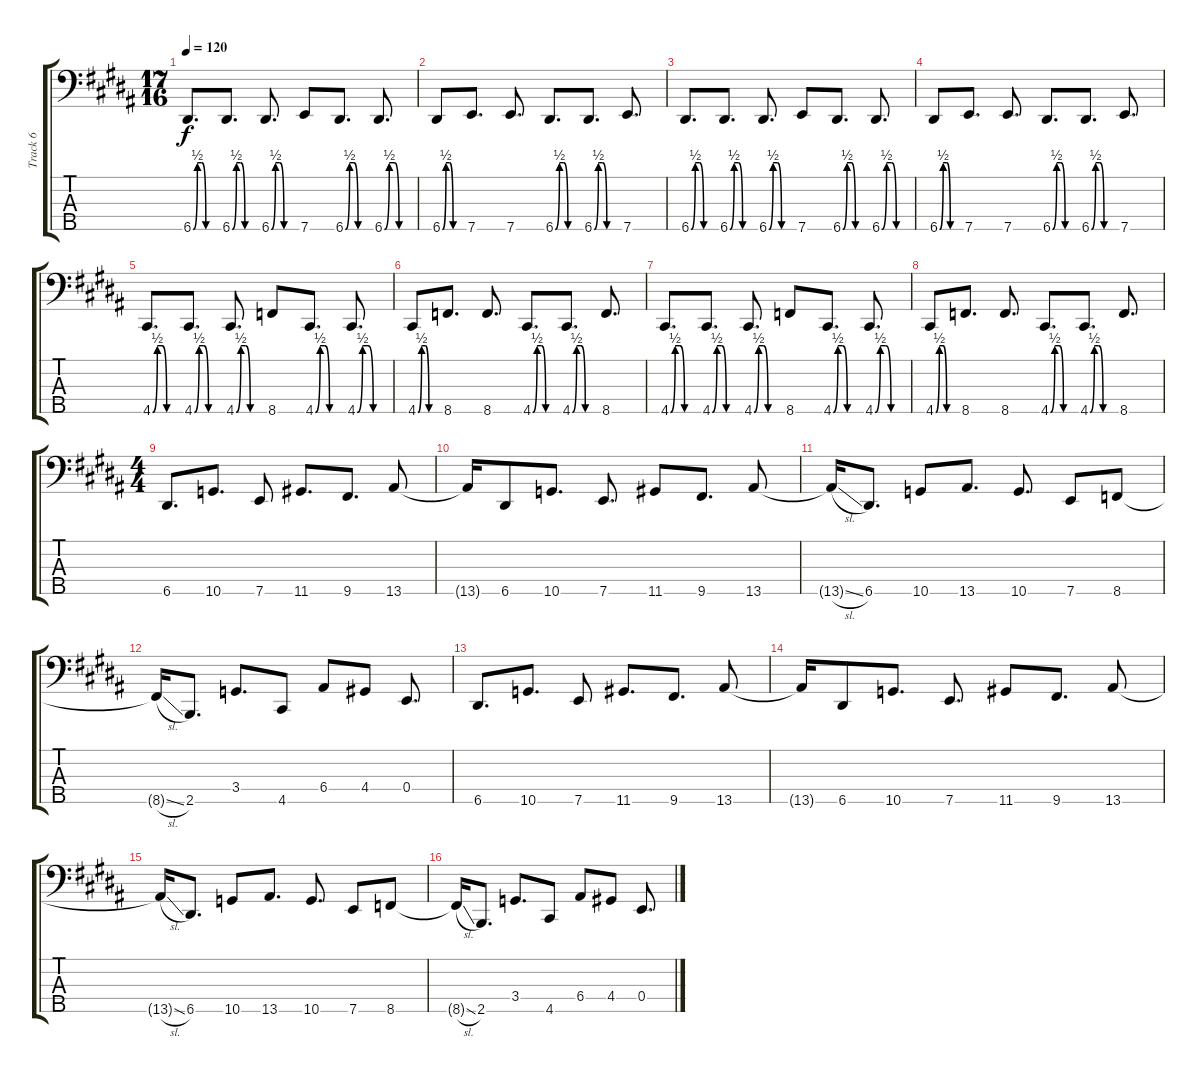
\track ("Track 6" "Track 6") {instrument overdrivenguitar}
\staff {score tabs}
\tuning (G2 D2 A1 E1 A0) {hide}
\ts (17 16)
\tempo 120
\clef f4
\ks g#minor
6.5{be (custom 0 0 10 2 20 2 30 0 60 0)}.8{d dy f} 6.5{be (custom 0 0 10 2 20 2 30 0 60 0)}.8{d} 6.5{be (custom 0 0 10 2 20 2 30 0 60 0)}.8{d} 7.5.8 6.5{be (custom 0 0 10 2 20 2 30 0 60 0)}.8{d} 6.5{be (custom 0 0 10 2 20 2 30 0 60 0)}.8{d} |
6.5{be (custom 0 0 10 2 20 2 30 0 60 0)}.8 7.5.8{d} 7.5.8{d} 6.5{be (custom 0 0 10 2 20 2 30 0 60 0)}.8{d} 6.5{be (custom 0 0 10 2 20 2 30 0 60 0)}.8{d} 7.5.8{d} |
6.5{be (custom 0 0 10 2 20 2 30 0 60 0)}.8{d} 6.5{be (custom 0 0 10 2 20 2 30 0 60 0)}.8{d} 6.5{be (custom 0 0 10 2 20 2 30 0 60 0)}.8{d} 7.5.8 6.5{be (custom 0 0 10 2 20 2 30 0 60 0)}.8{d} 6.5{be (custom 0 0 10 2 20 2 30 0 60 0)}.8{d} |
6.5{be (custom 0 0 10 2 20 2 30 0 60 0)}.8 7.5.8{d} 7.5.8{d} 6.5{be (custom 0 0 10 2 20 2 30 0 60 0)}.8{d} 6.5{be (custom 0 0 10 2 20 2 30 0 60 0)}.8{d} 7.5.8{d} |
4.5{be (custom 0 0 10 2 20 2 30 0 60 0)}.8{d} 4.5{be (custom 0 0 10 2 20 2 30 0 60 0)}.8{d} 4.5{be (custom 0 0 10 2 20 2 30 0 60 0)}.8{d} 8.5.8 4.5{be (custom 0 0 10 2 20 2 30 0 60 0)}.8{d} 4.5{be (custom 0 0 10 2 20 2 30 0 60 0)}.8{d} |
4.5{be (custom 0 0 10 2 20 2 30 0 60 0)}.8 8.5.8{d} 8.5.8{d} 4.5{be (custom 0 0 10 2 20 2 30 0 60 0)}.8{d} 4.5{be (custom 0 0 10 2 20 2 30 0 60 0)}.8{d} 8.5.8{d} |
4.5{be (custom 0 0 10 2 20 2 30 0 60 0)}.8{d} 4.5{be (custom 0 0 10 2 20 2 30 0 60 0)}.8{d} 4.5{be (custom 0 0 10 2 20 2 30 0 60 0)}.8{d} 8.5.8 4.5{be (custom 0 0 10 2 20 2 30 0 60 0)}.8{d} 4.5{be (custom 0 0 10 2 20 2 30 0 60 0)}.8{d} |
4.5{be (custom 0 0 10 2 20 2 30 0 60 0)}.8 8.5.8{d} 8.5.8{d} 4.5{be (custom 0 0 10 2 20 2 30 0 60 0)}.8{d} 4.5{be (custom 0 0 10 2 20 2 30 0 60 0)}.8{d} 8.5.8{d} |
\ts (4 4)
6.5.8{d} 10.5.8{d} 7.5.8 11.5.8{d} 9.5.8{d} 13.5.8 |
13.5{t}.16 6.5.8 10.5.8{d} 7.5.8{d} 11.5.8 9.5.8{d} 13.5.8 |
13.5{sl t}.16 6.5.8{d} 10.5.8 13.5.8{d} 10.5.8{d} 7.5.8 8.5.8 |
8.5{sl t}.16 2.5.8{d} 3.4.8{d} 4.5.8 6.4.8 4.4.8 0.4.8{d} |
6.5.8{d} 10.5.8{d} 7.5.8 11.5.8{d} 9.5.8{d} 13.5.8 |
13.5{t}.16 6.5.8 10.5.8{d} 7.5.8{d} 11.5.8 9.5.8{d} 13.5.8 |
13.5{sl t}.16 6.5.8{d} 10.5.8 13.5.8{d} 10.5.8{d} 7.5.8 8.5.8 |
8.5{sl t}.16 2.5.8{d} 3.4.8{d} 4.5.8 6.4.8 4.4.8 0.4.8{d}
